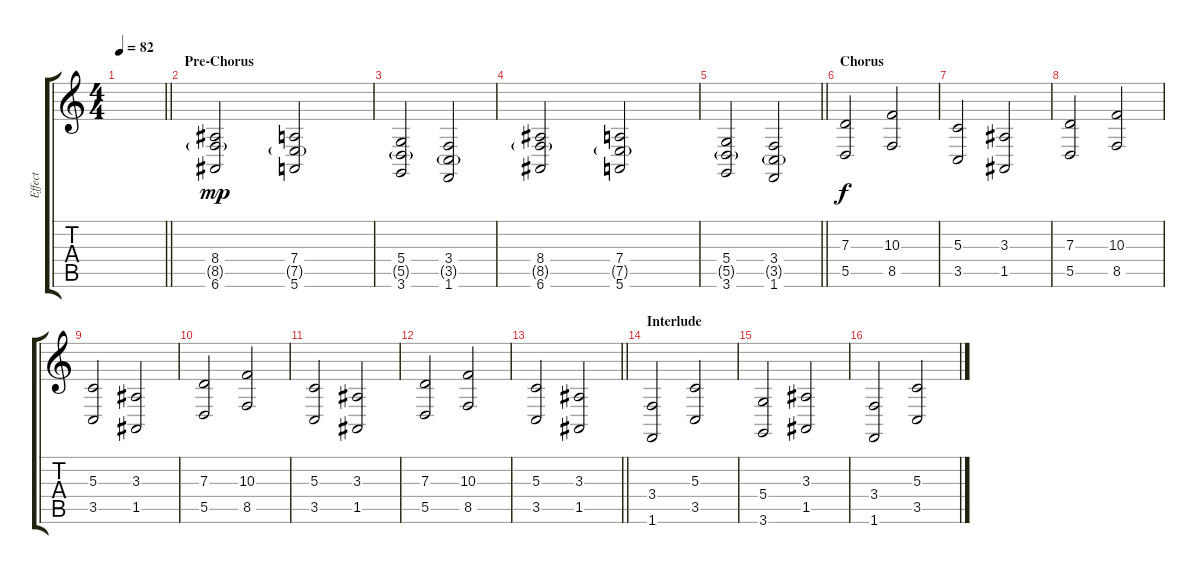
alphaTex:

\track ("Effect" "Effect") {instrument drawbarorgan}
\staff {score tabs}
\tuning (E4 B3 G3 D3 A2 E2) {hide}
\ts (4 4)
\tempo 82
\clef g2
\barLineRight lightlight
\ks c
|
\section ("" "Pre-Chorus")
(8.4 8.5{g} 6.6).2{dy mp} (7.4 7.5{g} 5.6).2 |
(5.4 5.5{g} 3.6).2 (3.4 3.5{g} 1.6).2 |
(8.4 8.5{g} 6.6).2 (7.4 7.5{g} 5.6).2 |
\barLineRight lightlight
(5.4 5.5{g} 3.6).2 (3.4 3.5{g} 1.6).2 |
\section ("" "Chorus")
(7.3 5.5).2{dy f} (10.3 8.5).2 |
(5.3 3.5).2 (3.3 1.5).2 |
(7.3 5.5).2 (10.3 8.5).2 |
(5.3 3.5).2 (3.3 1.5).2 |
(7.3 5.5).2 (10.3 8.5).2 |
(5.3 3.5).2 (3.3 1.5).2 |
(7.3 5.5).2 (10.3 8.5).2 |
\barLineRight lightlight
(5.3 3.5).2 (3.3 1.5).2 |
\section ("" "Interlude")
(3.4 1.6).2 (5.3 3.5).2 |
(5.4 3.6).2 (3.3 1.5).2 |
(3.4 1.6).2 (5.3 3.5).2
